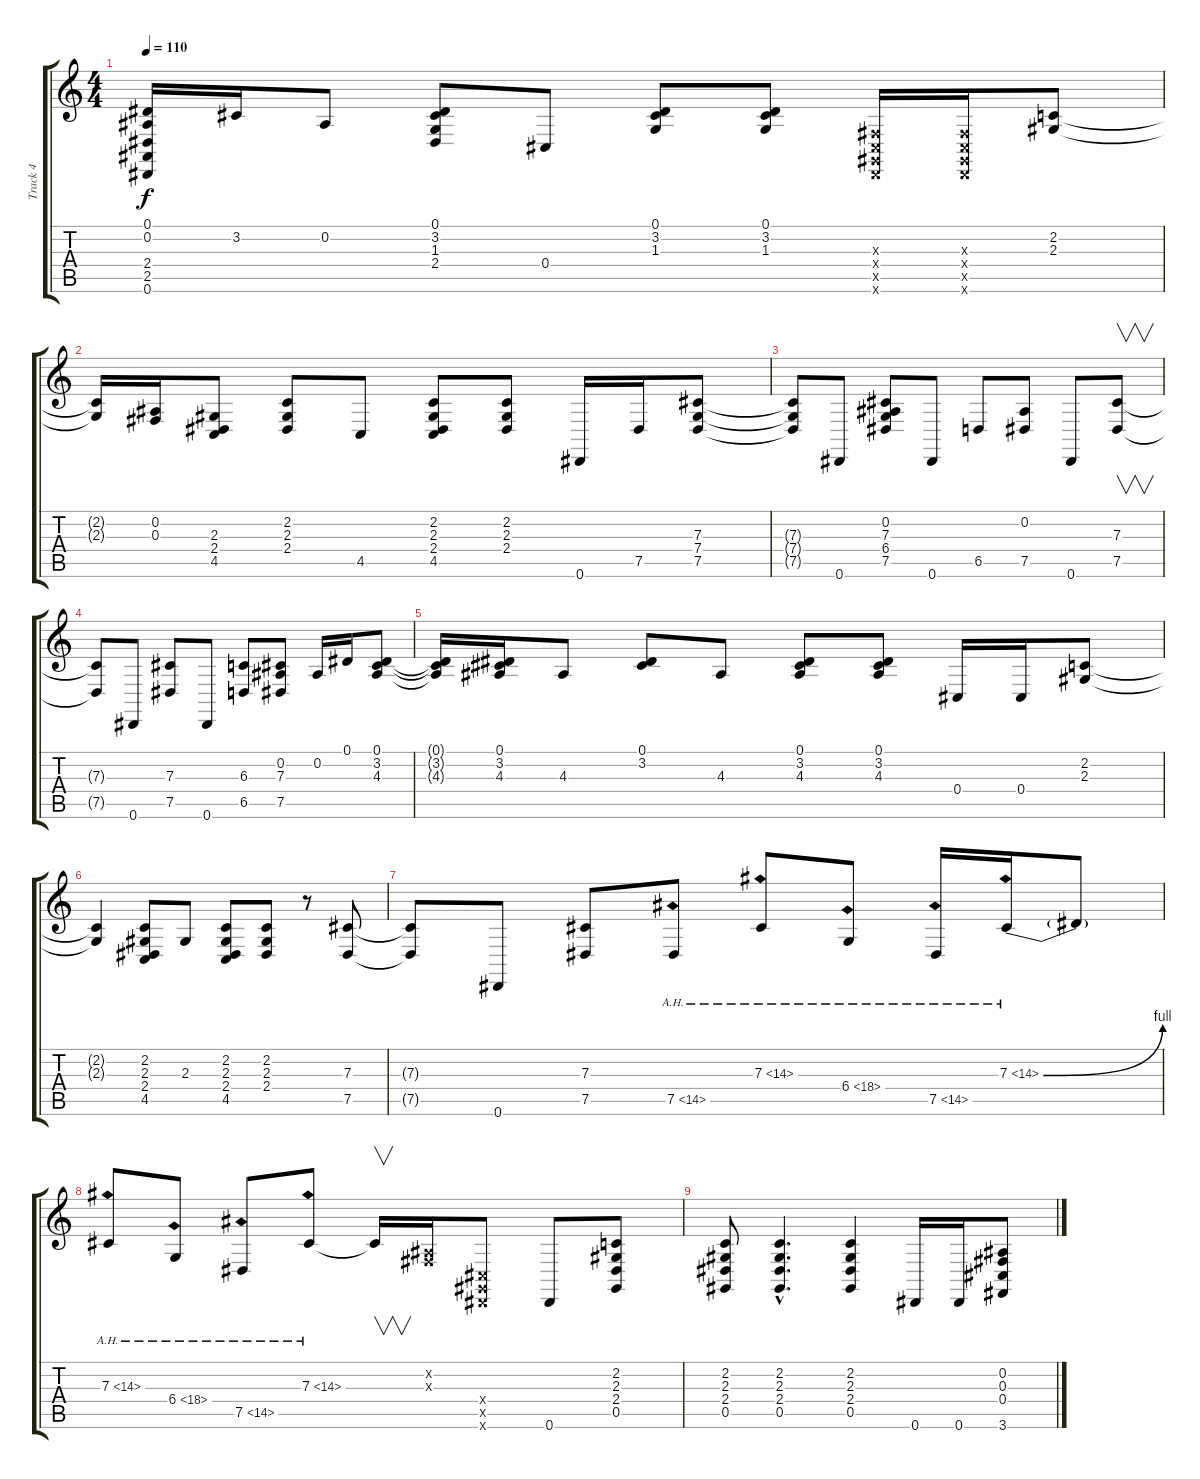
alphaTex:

\track ("Track 4" "Track 4") {instrument electricgrandpiano}
\staff {score tabs}
\tuning (Eb4 Bb3 Gb3 Db3 Ab2 Eb2) {hide}
\ts (4 4)
\tempo 110
\clef g2
\ks c
(0.1{t} 0.2{t} 2.4{t} 2.5{t} 0.6{t}).16{dy f} 3.2.16 0.2.8 (0.1 3.2 1.3 2.4).8 0.4.8 (0.1 3.2 1.3).8 (0.1 3.2 1.3).8 (0.3{x} 0.4{x} 0.5{x} 0.6{x}).16 (0.3{x} 0.4{x} 0.5{x} 0.6{x}).16 (2.2 2.3).8 |
(2.2{t} 2.3{t}).16 (0.2 0.3).16 (2.3 2.4 4.5).8 (2.2 2.3 2.4).8 4.5.8 (2.2 2.3 2.4 4.5).8 (2.2 2.3 2.4).8 0.6.16 7.5.16 (7.3 7.4 7.5).8 |
(7.3{t} 7.4{t} 7.5{t}).8 0.6.8 (0.2 7.3 6.4 7.5).8 0.6.8 6.5.8 (0.2 7.5).8 0.6.8 (7.3 7.5).8{v} |
(7.3{t} 7.5{t}).8 0.6.8 (7.3 7.5).8 0.6.8 (6.3 6.5).8 (0.2 7.3 7.5).8 0.2.16 0.1.16 (0.1 3.2 4.3).8 |
(0.1{t} 3.2{t} 4.3{t}).16 (0.1 3.2 4.3).16 4.3.8 (0.1 3.2).8 4.3.8 (0.1 3.2 4.3).8 (0.1 3.2 4.3).8 0.4.16 0.4.16 (2.2 2.3).8 |
(2.2{t} 2.3{t}).4 (2.2 2.3 2.4 4.5).8 2.3.8 (2.2 2.3 2.4 4.5).8 (2.2 2.3 2.4).8 r.8 (7.3 7.5).8 |
(7.3{t} 7.5{t}).8 0.6.8 (7.3 7.5).8 7.5{ah 7}.8 7.3{ah 7}.8 6.4{ah 12}.8 7.5{ah 7}.16 7.3{be (bend 0 0 60 4) ah 7}.16 7.3{t}.8 |
7.3{ah 7}.8 6.4{ah 12}.8 7.5{ah 7}.8 7.3{ah 7}.8 7.3{t}.16{v} (0.2{x} 0.3{x}).16 (0.4{x} 0.5{x} 0.6{x}).8 0.6.8 (2.2 2.3 2.4 0.5).8 |
(2.2 2.3 2.4 0.5).8 (2.2{hac} 2.3{hac} 2.4{hac} 0.5{hac}).4{d} (2.2 2.3 2.4 0.5).4 0.6.16 0.6.16 (0.2 0.3 0.4 3.6).8
